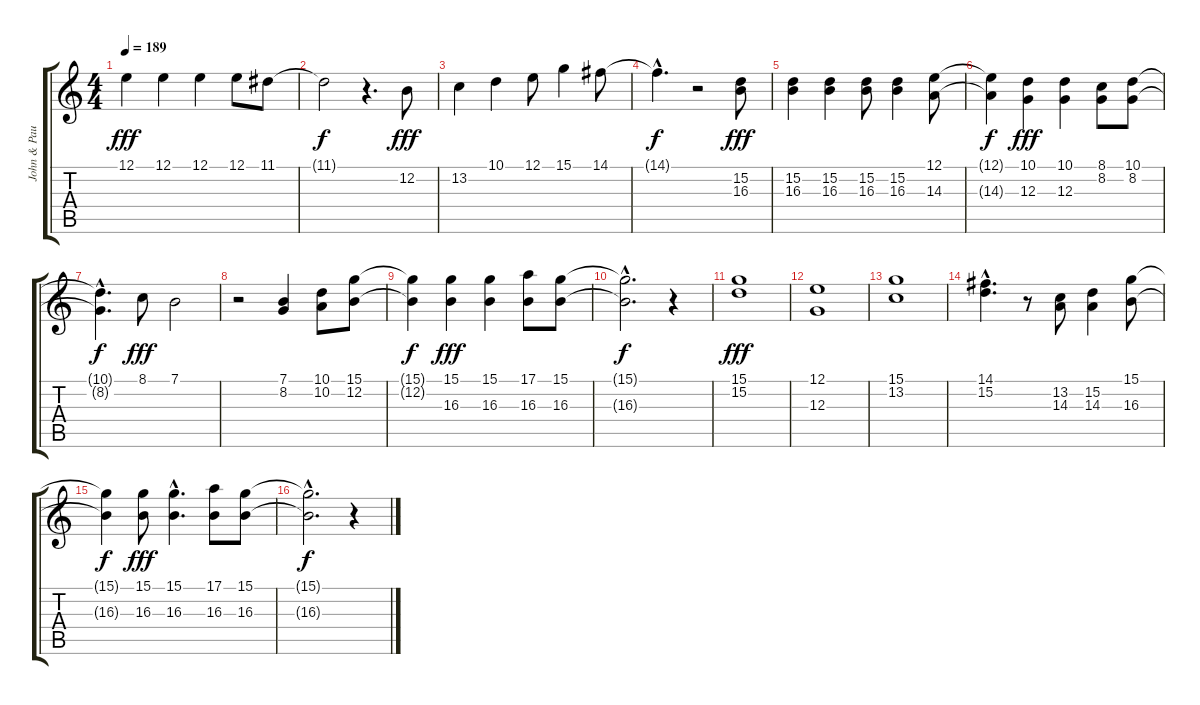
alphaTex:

\track ("John & Paul Voacal" "John & Pau") {instrument rockorgan}
\staff {score tabs}
\tuning (E4 B3 G3 D3 A2 E2) {hide}
\ts (4 4)
\tempo 189
\clef g2
\ks c
12.1.4{dy fff} 12.1.4 12.1.4 12.1.8 11.1.8 |
11.1{t}.2{dy f} r.4{d} 12.2.8{dy fff} |
13.2.4 10.1.4 12.1.8 15.1.4 14.1.8 |
14.1{hac t}.4{d dy f} r.2 (15.2 16.3).8{dy fff} |
(15.2 16.3).4 (15.2 16.3).4 (15.2 16.3).8 (15.2 16.3).4 (12.1 14.3).8 |
(12.1{t} 14.3{t}).4{dy f} (10.1 12.3).4{dy fff} (10.1 12.3).4 (8.1 8.2).8 (10.1 8.2).8 |
(10.1{hac t} 8.2{t}).4{d dy f} 8.1.8{dy fff} 7.1.2 |
r.2 (7.1 8.2).4 (10.1 10.2).8 (15.1 12.2).8 |
(15.1{t} 12.2{t}).4{dy f} (15.1 16.3).4{dy fff} (15.1 16.3).4 (17.1 16.3).8 (15.1 16.3).8 |
(15.1{hac t} 16.3{hac t}).2{d dy f} r.4 |
(15.1 15.2).1{dy fff} |
(12.1 12.3).1 |
(15.1 13.2).1 |
(14.1{hac} 15.2{hac}).4{d} r.8 (13.2 14.3).8 (15.2 14.3).4 (15.1 16.3).8 |
(15.1{t} 16.3{t}).4{dy f} (15.1 16.3).8{dy fff} (15.1{hac} 16.3{hac}).4{d} (17.1 16.3).8 (15.1 16.3).8 |
(15.1{hac t} 16.3{hac t}).2{d dy f} r.4
